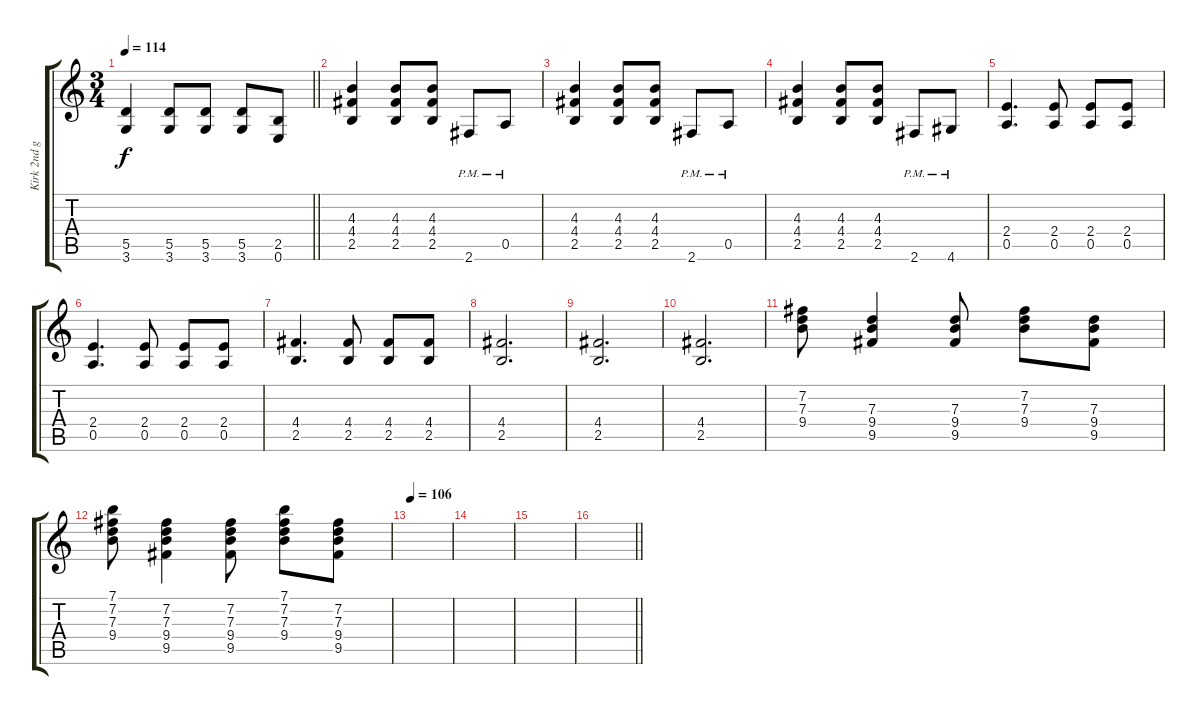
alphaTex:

\track ("Kirk 2nd guitar" "Kirk 2nd g") {instrument distortionguitar}
\staff {score tabs}
\tuning (E4 B3 G3 D3 A2 E2) {hide}
\ts (3 4)
\tempo 114
\clef g2
\barLineRight lightlight
\ks c
(5.5 3.6).4{dy f} (5.5 3.6).8 (5.5 3.6).8 (5.5 3.6).8 (2.5 0.6).8 |
(4.3 4.4 2.5).4 (4.3 4.4 2.5).8 (4.3 4.4 2.5).8 2.6{pm}.8 0.5{pm}.8 |
(4.3 4.4 2.5).4 (4.3 4.4 2.5).8 (4.3 4.4 2.5).8 2.6{pm}.8 0.5{pm}.8 |
(4.3 4.4 2.5).4 (4.3 4.4 2.5).8 (4.3 4.4 2.5).8 2.6{pm}.8 4.6{pm}.8 |
(2.4 0.5).4{d} (2.4 0.5).8 (2.4 0.5).8 (2.4 0.5).8 |
(2.4 0.5).4{d} (2.4 0.5).8 (2.4 0.5).8 (2.4 0.5).8 |
(4.4 2.5).4{d} (4.4 2.5).8 (4.4 2.5).8 (4.4 2.5).8 |
(4.4 2.5).2{d} |
(4.4 2.5).2{d} |
(4.4 2.5).2{d} |
(7.2 7.3 9.4).8 (7.3 9.4 9.5).4 (7.3 9.4 9.5).8 (7.2 7.3 9.4).8 (7.3 9.4 9.5).8 |
(7.1 7.2 7.3 9.4).8 (7.2 7.3 9.4 9.5).4 (7.2 7.3 9.4 9.5).8 (7.1 7.2 7.3 9.4).8 (7.2 7.3 9.4 9.5).8 |
\tempo 106
|
|
|
\barLineRight lightlight
